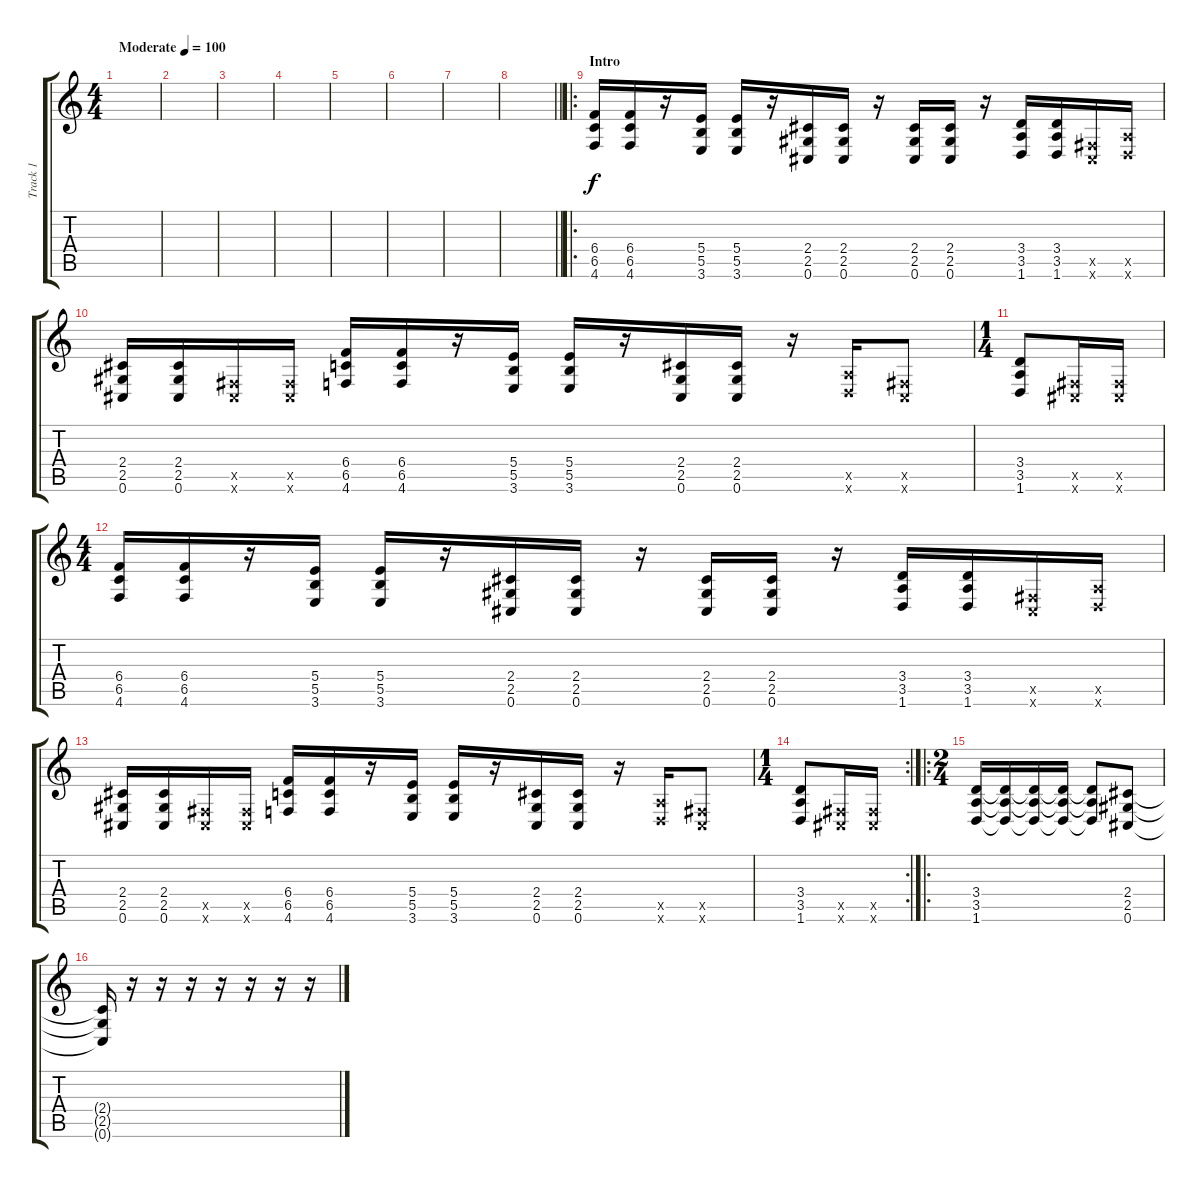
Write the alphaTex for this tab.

\track ("Track 1" "Track 1") {instrument distortionguitar}
\staff {score tabs}
\tuning (Db4 Ab3 E3 B2 Gb2 Db2) {hide}
\ts (4 4)
\tempo (100 "Moderate")
\clef g2
\ks c
|
|
|
|
|
|
|
\barLineRight lightlight
|
\ro
\section ("" "Intro")
(6.4 6.5 4.6).16 (6.4 6.5 4.6).16 r.16 (5.4 5.5 3.6).16 (5.4 5.5 3.6).16 r.16 (2.4 2.5 0.6).16 (2.4 2.5 0.6).16 r.16 (2.4 2.5 0.6).16 (2.4 2.5 0.6).16 r.16 (3.4 3.5 1.6).16 (3.4 3.5 1.6).16 (0.5{x} 0.6{x}).16 (3.5{x} 1.6{x}).16 |
(2.4 2.5 0.6).16 (2.4 2.5 0.6).16 (0.5{x} 0.6{x}).16 (0.5{x} 0.6{x}).16 (6.4 6.5 4.6).16 (6.4 6.5 4.6).16 r.16 (5.4 5.5 3.6).16 (5.4 5.5 3.6).16 r.16 (2.4 2.5 0.6).16 (2.4 2.5 0.6).16 r.16 (3.5{x} 1.6{x}).16 (0.5{x} 0.6{x}).8 |
\ts (1 4)
(3.4 3.5 1.6).8 (0.5{x} 0.6{x}).16 (0.5{x} 0.6{x}).16 |
\ts (4 4)
(6.4 6.5 4.6).16 (6.4 6.5 4.6).16 r.16 (5.4 5.5 3.6).16 (5.4 5.5 3.6).16 r.16 (2.4 2.5 0.6).16 (2.4 2.5 0.6).16 r.16 (2.4 2.5 0.6).16 (2.4 2.5 0.6).16 r.16 (3.4 3.5 1.6).16 (3.4 3.5 1.6).16 (0.5{x} 0.6{x}).16 (3.5{x} 1.6{x}).16 |
(2.4 2.5 0.6).16 (2.4 2.5 0.6).16 (0.5{x} 0.6{x}).16 (0.5{x} 0.6{x}).16 (6.4 6.5 4.6).16 (6.4 6.5 4.6).16 r.16 (5.4 5.5 3.6).16 (5.4 5.5 3.6).16 r.16 (2.4 2.5 0.6).16 (2.4 2.5 0.6).16 r.16 (3.5{x} 1.6{x}).16 (0.5{x} 0.6{x}).8 |
\rc 2
\ts (1 4)
(3.4 3.5 1.6).8 (0.5{x} 0.6{x}).16 (0.5{x} 0.6{x}).16 |
\ro
\ts (2 4)
(3.4 3.5 1.6).16 (3.4{t} 3.5{t} 1.6{t}).16 (3.4{t} 3.5{t} 1.6{t}).16 (3.4{t} 3.5{t} 1.6{t}).16 (3.4{t} 3.5{t} 1.6{t}).8 (2.4 2.5 0.6).8 |
(2.4{t} 2.5{t} 0.6{t}).16 r.16 r.16 r.16 r.16 r.16 r.16 r.16
